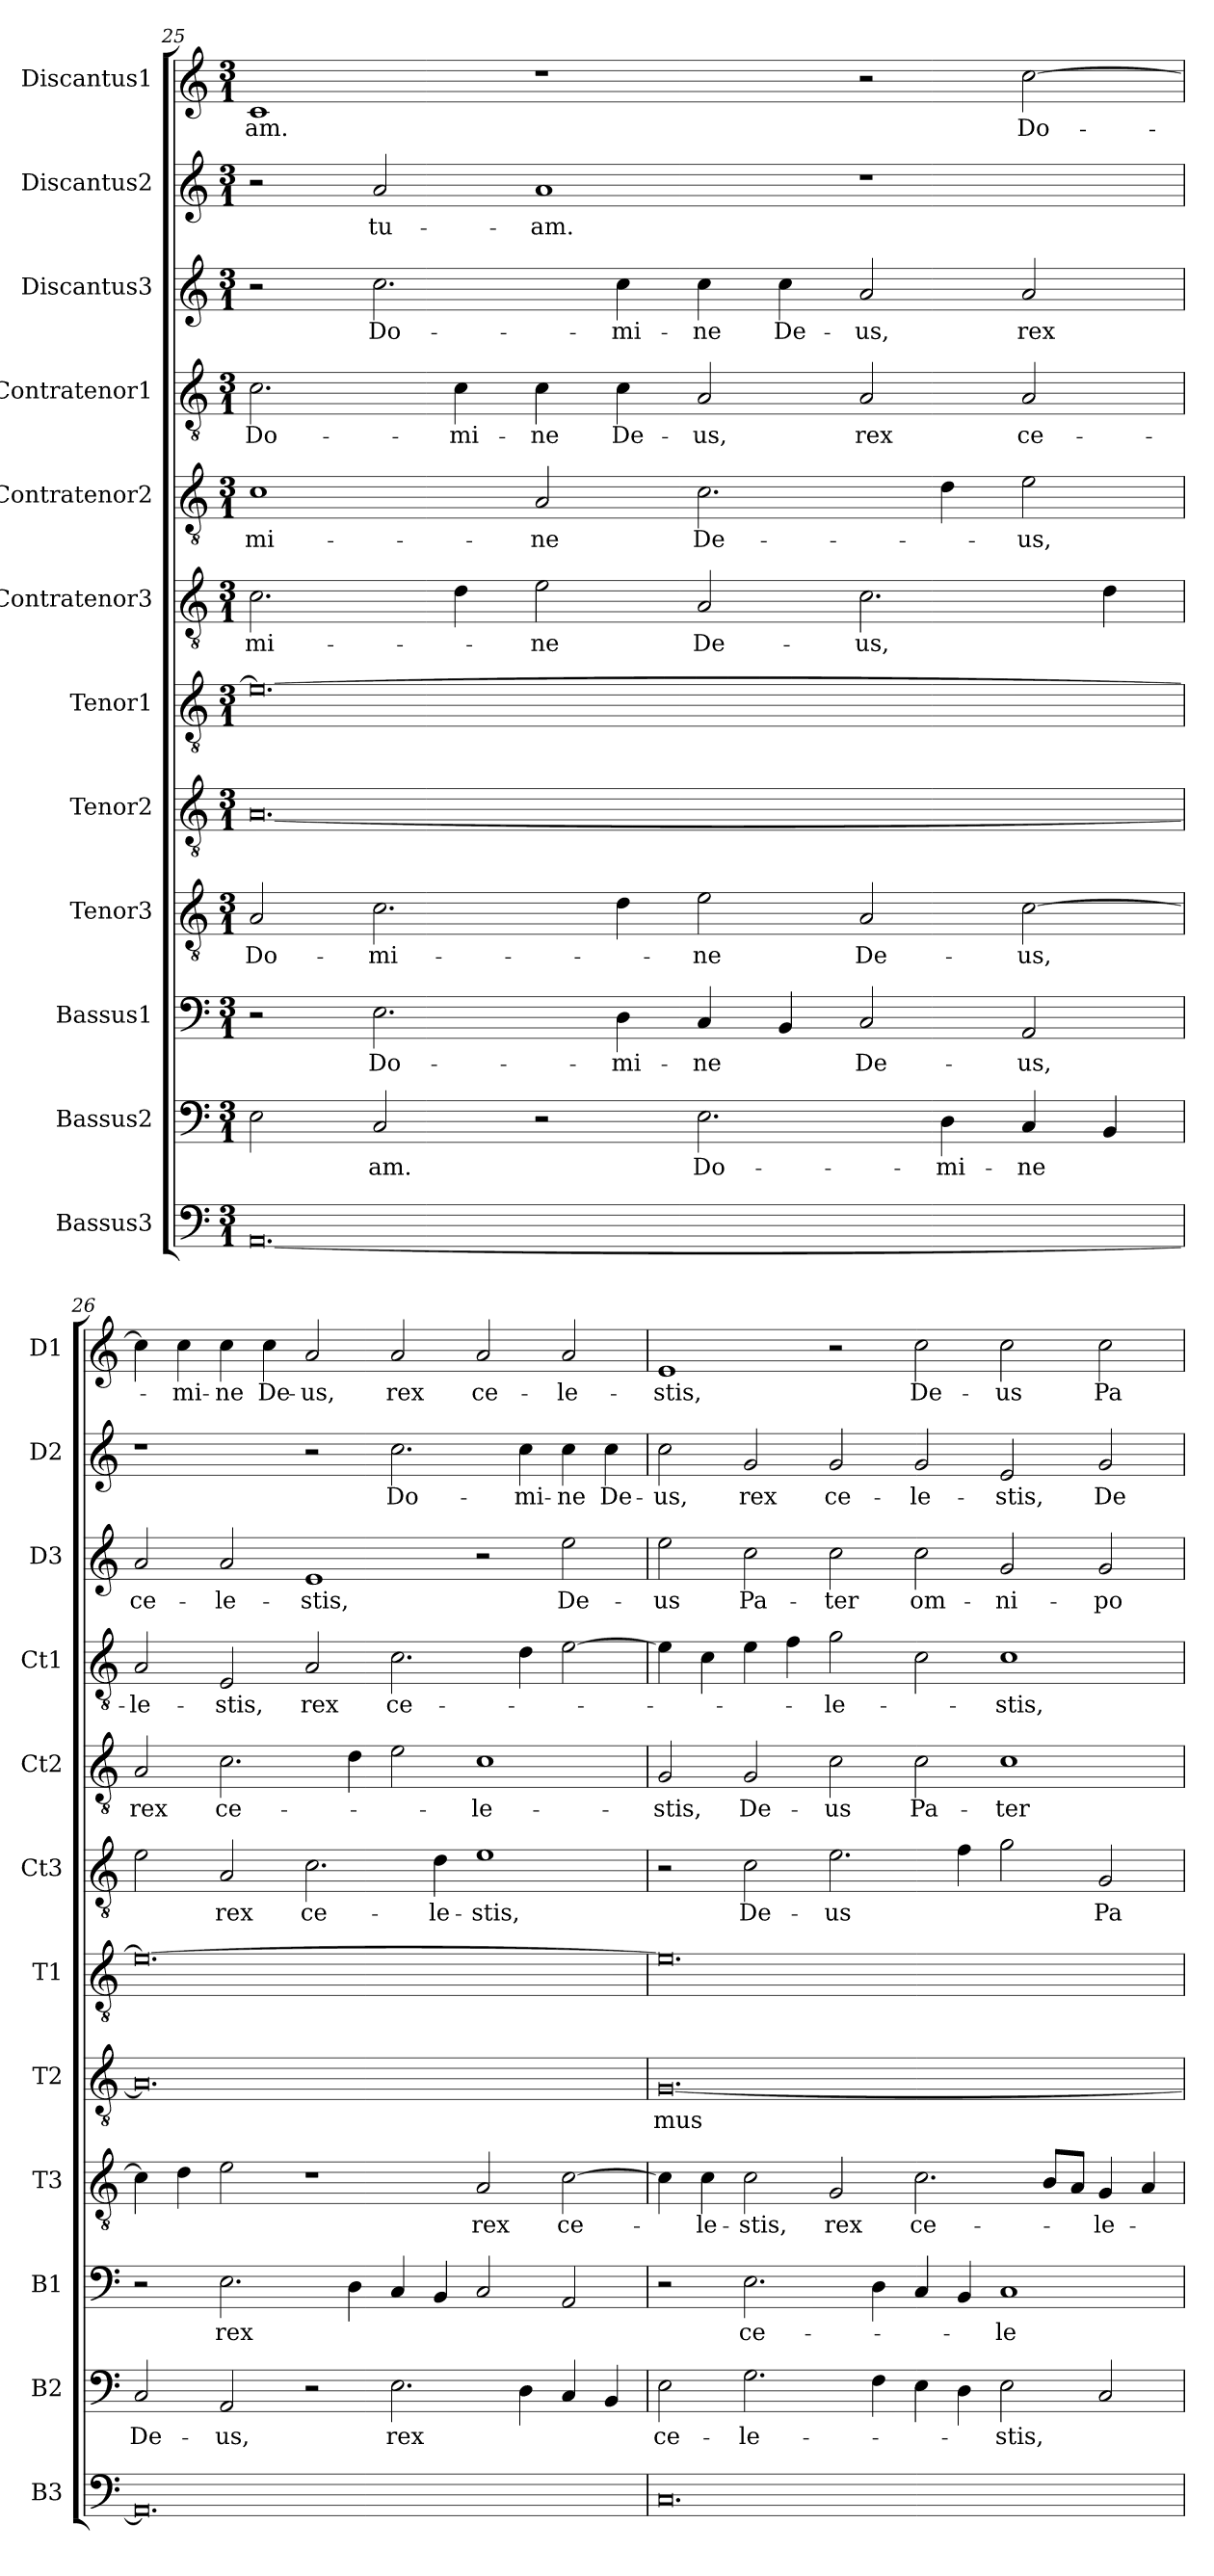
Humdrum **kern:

**kern	**kern	**text	**kern	**text	**kern	**text	**kern	**text	**kern	**kern	**text	**kern	**text	**kern	**text	**kern	**text	**kern	**text	**kern	**text
*part12	*part11	*part11	*part10	*part10	*part9	*part9	*part8	*part8	*part7	*part6	*part6	*part5	*part5	*part4	*part4	*part3	*part3	*part2	*part2	*part1	*part1
*staff12	*staff11	*staff11	*staff10	*staff10	*staff9	*staff9	*staff8	*staff8	*staff7	*staff6	*staff6	*staff5	*staff5	*staff4	*staff4	*staff3	*staff3	*staff2	*staff2	*staff1	*staff1
*I"Bassus3	*I"Bassus2	*	*I"Bassus1	*	*I"Tenor3	*	*I"Tenor2	*	*I"Tenor1	*I"Contratenor3	*	*I"Contratenor2	*	*I"Contratenor1	*	*I"Discantus3	*	*I"Discantus2	*	*I"Discantus1	*
*I'B3	*I'B2	*	*I'B1	*	*I'T3	*	*I'T2	*	*I'T1	*I'Ct3	*	*I'Ct2	*	*I'Ct1	*	*I'D3	*	*I'D2	*	*I'D1	*
*clefF4	*clefF4	*	*clefF4	*	*clefGv2	*	*clefGv2	*	*clefGv2	*clefGv2	*	*clefGv2	*	*clefGv2	*	*clefG2	*	*clefG2	*	*clefG2	*
*k[]	*k[]	*	*k[]	*	*k[]	*	*k[]	*	*k[]	*k[]	*	*k[]	*	*k[]	*	*k[]	*	*k[]	*	*k[]	*
*M3/1	*M3/1	*	*M3/1	*	*M3/1	*	*M3/1	*	*M3/1	*M3/1	*	*M3/1	*	*M3/1	*	*M3/1	*	*M3/1	*	*M3/1	*
=25	=25	=25	=25	=25	=25	=25	=25	=25	=25	=25	=25	=25	=25	=25	=25	=25	=25	=25	=25	=25	=25
[0.AA	2E	.	2r	.	2A	Do-	[0.A	.	0.e_	2.c	-mi-	1c	-mi-	2.c	Do-	2r	.	2r	.	1c	-am.
.	2C	-am.	2.E	Do-	2.c	-mi-	.	.	.	.	.	.	.	.	.	2.cc	Do-	2a	tu-	.	.
.	.	.	.	.	.	.	.	.	.	4d	.	.	.	4c	-mi-	.	.	.	.	.	.
.	2r	.	.	.	.	.	.	.	.	2e	-ne	2A	-ne	4c	-ne	.	.	1a	-am.	1r	.
.	.	.	4D	-mi-	4d	.	.	.	.	.	.	.	.	4c	De-	4cc	-mi-	.	.	.	.
.	2.E	Do-	4C	-ne	2e	-ne	.	.	.	2A	De-	2.c	De-	2A	-us,	4cc	-ne	.	.	.	.
.	.	.	4BB	.	.	.	.	.	.	.	.	.	.	.	.	4cc	De-	.	.	.	.
.	.	.	2C	De-	2A	De-	.	.	.	2.c	-us,	.	.	2A	rex	2a	-us,	1r	.	2r	.
.	4D	-mi-	.	.	.	.	.	.	.	.	.	4d	.	.	.	.	.	.	.	.	.
.	4C	-ne	2AA	-us,	[2c	-us,	.	.	.	.	.	2e	-us,	2A	ce-	2a	rex	.	.	[2cc	Do-
.	4BB	.	.	.	.	.	.	.	.	4d	.	.	.	.	.	.	.	.	.	.	.
=26	=26	=26	=26	=26	=26	=26	=26	=26	=26	=26	=26	=26	=26	=26	=26	=26	=26	=26	=26	=26	=26
0.AA]	2C	De-	2r	.	4c]	.	0.A]	.	0.e_	2e	.	2A	rex	2A	-le-	2a	ce-	1r	.	4cc]	.
.	.	.	.	.	4d	.	.	.	.	.	.	.	.	.	.	.	.	.	.	4cc	-mi-
.	2AA	-us,	2.E	rex	2e	.	.	.	.	2A	rex	2.c	ce-	2E	-stis,	2a	-le-	.	.	4cc	-ne
.	.	.	.	.	.	.	.	.	.	.	.	.	.	.	.	.	.	.	.	4cc	De-
.	2r	.	.	.	1r	.	.	.	.	2.c	ce-	.	.	2A	rex	1e	-stis,	2r	.	2a	-us,
.	.	.	4D	.	.	.	.	.	.	.	.	4d	.	.	.	.	.	.	.	.	.
.	2.E	rex	4C	.	.	.	.	.	.	.	.	2e	.	2.c	ce-	.	.	2.cc	Do-	2a	rex
.	.	.	4BB	.	.	.	.	.	.	4d	-le-	.	.	.	.	.	.	.	.	.	.
.	.	.	2C	.	2A	rex	.	.	.	1e	-stis,	1c	-le-	.	.	2r	.	.	.	2a	ce-
.	4D	.	.	.	.	.	.	.	.	.	.	.	.	4d	.	.	.	4cc	-mi-	.	.
.	4C	.	2AA	.	[2c	ce-	.	.	.	.	.	.	.	[2e	.	2ee	De-	4cc	-ne	2a	-le-
.	4BB	.	.	.	.	.	.	.	.	.	.	.	.	.	.	.	.	4cc	De-	.	.
=27	=27	=27	=27	=27	=27	=27	=27	=27	=27	=27	=27	=27	=27	=27	=27	=27	=27	=27	=27	=27	=27
0.C	2E	ce-	2r	.	4c]	.	[0.G	-mus	0.e]	2r	.	2G	-stis,	4e]	.	2ee	-us	2cc	-us,	1e	-stis,
.	.	.	.	.	4c	-le-	.	.	.	.	.	.	.	4c	.	.	.	.	.	.	.
.	2.G	-le-	2.E	ce-	2c	-stis,	.	.	.	2c	De-	2G	De-	4e	.	2cc	Pa-	2g	rex	.	.
.	.	.	.	.	.	.	.	.	.	.	.	.	.	4f	.	.	.	.	.	.	.
.	.	.	.	.	2G	rex	.	.	.	2.e	-us	2c	-us	2g	-le-	2cc	-ter	2g	ce-	2r	.
.	4F	.	4D	.	.	.	.	.	.	.	.	.	.	.	.	.	.	.	.	.	.
.	4E	.	4C	.	2.c	ce-	.	.	.	.	.	2c	Pa-	2c	.	2cc	om-	2g	-le-	2cc	De-
.	4D	.	4BB	.	.	.	.	.	.	4f	.	.	.	.	.	.	.	.	.	.	.
.	2E	-stis,	1C	-le-	.	.	.	.	.	2g	.	1c	-ter	1c	-stis,	2g	-ni-	2e	-stis,	2cc	-us
.	.	.	.	.	8BL	.	.	.	.	.	.	.	.	.	.	.	.	.	.	.	.
.	.	.	.	.	8AJ	.	.	.	.	.	.	.	.	.	.	.	.	.	.	.	.
.	2C	.	.	.	4G	-le-	.	.	.	2G	Pa-	.	.	.	.	2g	-po-	2g	De-	2cc	Pa-
.	.	.	.	.	4A	.	.	.	.	.	.	.	.	.	.	.	.	.	.	.	.
=	=	=	=	=	=	=	=	=	=	=	=	=	=	=	=	=	=	=	=	=	=
*-	*-	*-	*-	*-	*-	*-	*-	*-	*-	*-	*-	*-	*-	*-	*-	*-	*-	*-	*-	*-	*-
